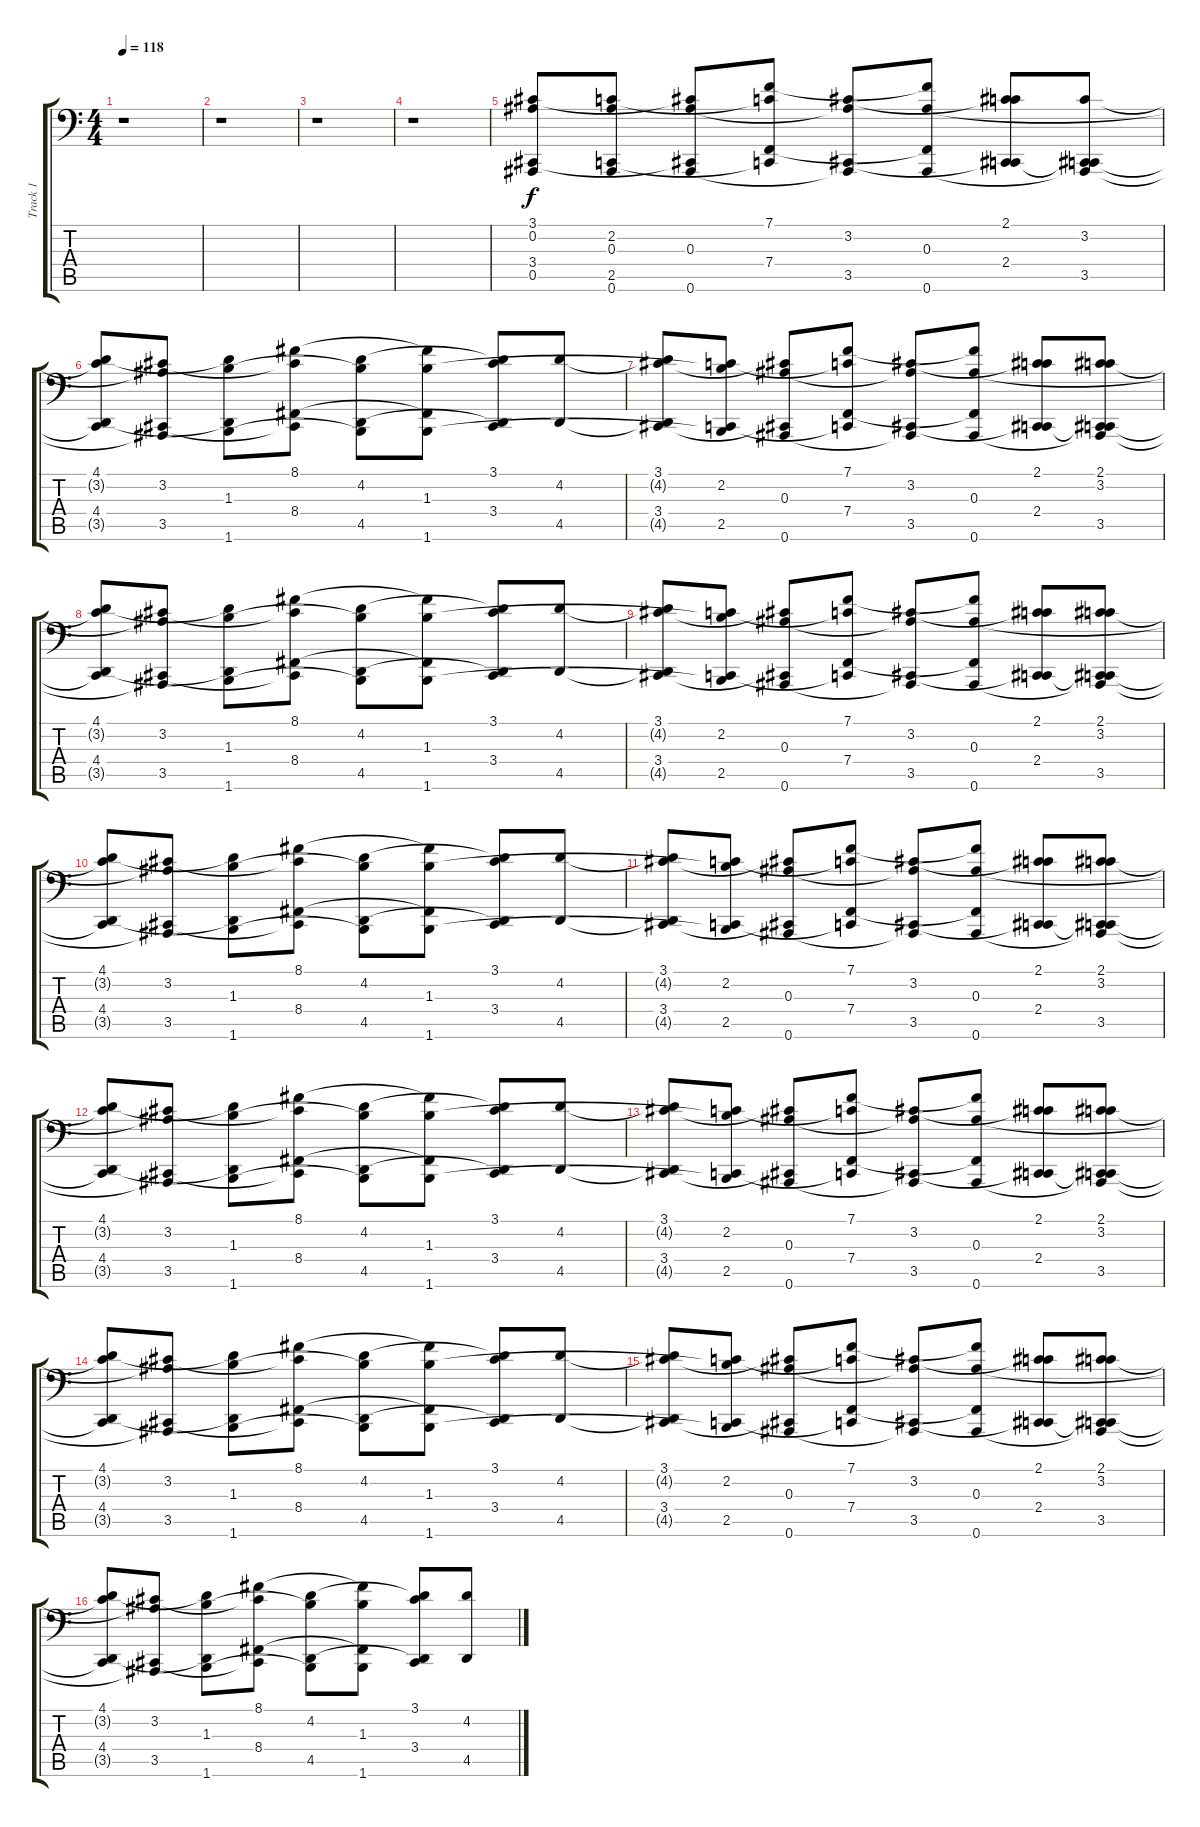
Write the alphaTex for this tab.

\track ("Track 1" "Track 1") {instrument brightacousticpiano}
\staff {score tabs}
\tuning (Bb3 Bb3 Bb3 Bb1 Bb1 Bb1) {hide}
\ts (4 4)
\tempo 118
\clef f4
\ks c
r.1{dy f} |
r.1 |
r.1 |
r.1 |
(3.1 0.2 3.4 0.5).8 (2.2 0.3 2.5 0.6).8 (3.1{t} 0.3 3.4{t} 0.6).8 (7.1 2.2{t} 7.4 2.5{t}).8 (3.2 0.3{t} 3.5 0.6{t}).8 (7.1{t} 0.3 7.4{t} 0.6).8 (2.1 3.2{t} 2.4 3.5{t}).8 (3.2 2.4{t} 3.5 0.6{t}).8 |
(4.1 3.2{t} 4.4 3.5{t}).8 (3.2 0.3{t} 3.5 0.6{t}).8 (4.1{t} 1.3 4.4{t} 1.6).8 (8.1 3.2{t} 8.4 3.5{t}).8 (4.2 1.3{t} 4.5 1.6{t}).8 (8.1{t} 1.3 8.4{t} 1.6).8 (3.1 4.2{t} 3.4 4.5{t}).8 (4.2 4.5).8 |
(3.1 4.2{t} 3.4 4.5{t}).8 (2.2 1.3{t} 2.5 1.6{t}).8 (3.1{t} 0.3 3.4{t} 0.6).8 (7.1 2.2{t} 7.4 2.5{t}).8 (3.2 0.3{t} 3.5 0.6{t}).8 (7.1{t} 0.3 7.4{t} 0.6).8 (2.1 3.2{t} 2.4 3.5{t}).8 (2.1 3.2 2.4{t} 3.5 0.6{t}).8 |
(4.1 3.2{t} 4.4 3.5{t}).8 (3.2 0.3{t} 3.5 0.6{t}).8 (4.1{t} 1.3 4.4{t} 1.6).8 (8.1 3.2{t} 8.4 3.5{t}).8 (4.2 1.3{t} 4.5 1.6{t}).8 (8.1{t} 1.3 8.4{t} 1.6).8 (3.1 4.2{t} 3.4 4.5{t}).8 (4.2 4.5).8 |
(3.1 4.2{t} 3.4 4.5{t}).8 (2.2 1.3{t} 2.5 1.6{t}).8 (3.1{t} 0.3 3.4{t} 0.6).8 (7.1 2.2{t} 7.4 2.5{t}).8 (3.2 0.3{t} 3.5 0.6{t}).8 (7.1{t} 0.3 7.4{t} 0.6).8 (2.1 3.2{t} 2.4 3.5{t}).8 (2.1 3.2 2.4{t} 3.5 0.6{t}).8 |
(4.1 3.2{t} 4.4 3.5{t}).8 (3.2 0.3{t} 3.5 0.6{t}).8 (4.1{t} 1.3 4.4{t} 1.6).8 (8.1 3.2{t} 8.4 3.5{t}).8 (4.2 1.3{t} 4.5 1.6{t}).8 (8.1{t} 1.3 8.4{t} 1.6).8 (3.1 4.2{t} 3.4 4.5{t}).8 (4.2 4.5).8 |
(3.1 4.2{t} 3.4 4.5{t}).8 (2.2 1.3{t} 2.5 1.6{t}).8 (3.1{t} 0.3 3.4{t} 0.6).8 (7.1 2.2{t} 7.4 2.5{t}).8 (3.2 0.3{t} 3.5 0.6{t}).8 (7.1{t} 0.3 7.4{t} 0.6).8 (2.1 3.2{t} 2.4 3.5{t}).8 (2.1 3.2 2.4{t} 3.5 0.6{t}).8 |
(4.1 3.2{t} 4.4 3.5{t}).8 (3.2 0.3{t} 3.5 0.6{t}).8 (4.1{t} 1.3 4.4{t} 1.6).8 (8.1 3.2{t} 8.4 3.5{t}).8 (4.2 1.3{t} 4.5 1.6{t}).8 (8.1{t} 1.3 8.4{t} 1.6).8 (3.1 4.2{t} 3.4 4.5{t}).8 (4.2 4.5).8 |
(3.1 4.2{t} 3.4 4.5{t}).8 (2.2 1.3{t} 2.5 1.6{t}).8 (3.1{t} 0.3 3.4{t} 0.6).8 (7.1 2.2{t} 7.4 2.5{t}).8 (3.2 0.3{t} 3.5 0.6{t}).8 (7.1{t} 0.3 7.4{t} 0.6).8 (2.1 3.2{t} 2.4 3.5{t}).8 (2.1 3.2 2.4{t} 3.5 0.6{t}).8 |
(4.1 3.2{t} 4.4 3.5{t}).8 (3.2 0.3{t} 3.5 0.6{t}).8 (4.1{t} 1.3 4.4{t} 1.6).8 (8.1 3.2{t} 8.4 3.5{t}).8 (4.2 1.3{t} 4.5 1.6{t}).8 (8.1{t} 1.3 8.4{t} 1.6).8 (3.1 4.2{t} 3.4 4.5{t}).8 (4.2 4.5).8 |
(3.1 4.2{t} 3.4 4.5{t}).8 (2.2 1.3{t} 2.5 1.6{t}).8 (3.1{t} 0.3 3.4{t} 0.6).8 (7.1 2.2{t} 7.4 2.5{t}).8 (3.2 0.3{t} 3.5 0.6{t}).8 (7.1{t} 0.3 7.4{t} 0.6).8 (2.1 3.2{t} 2.4 3.5{t}).8 (2.1 3.2 2.4{t} 3.5 0.6{t}).8 |
(4.1 3.2{t} 4.4 3.5{t}).8 (3.2 0.3{t} 3.5 0.6{t}).8 (4.1{t} 1.3 4.4{t} 1.6).8 (8.1 3.2{t} 8.4 3.5{t}).8 (4.2 1.3{t} 4.5 1.6{t}).8 (8.1{t} 1.3 8.4{t} 1.6).8 (3.1 4.2{t} 3.4 4.5{t}).8 (4.2 4.5).8
